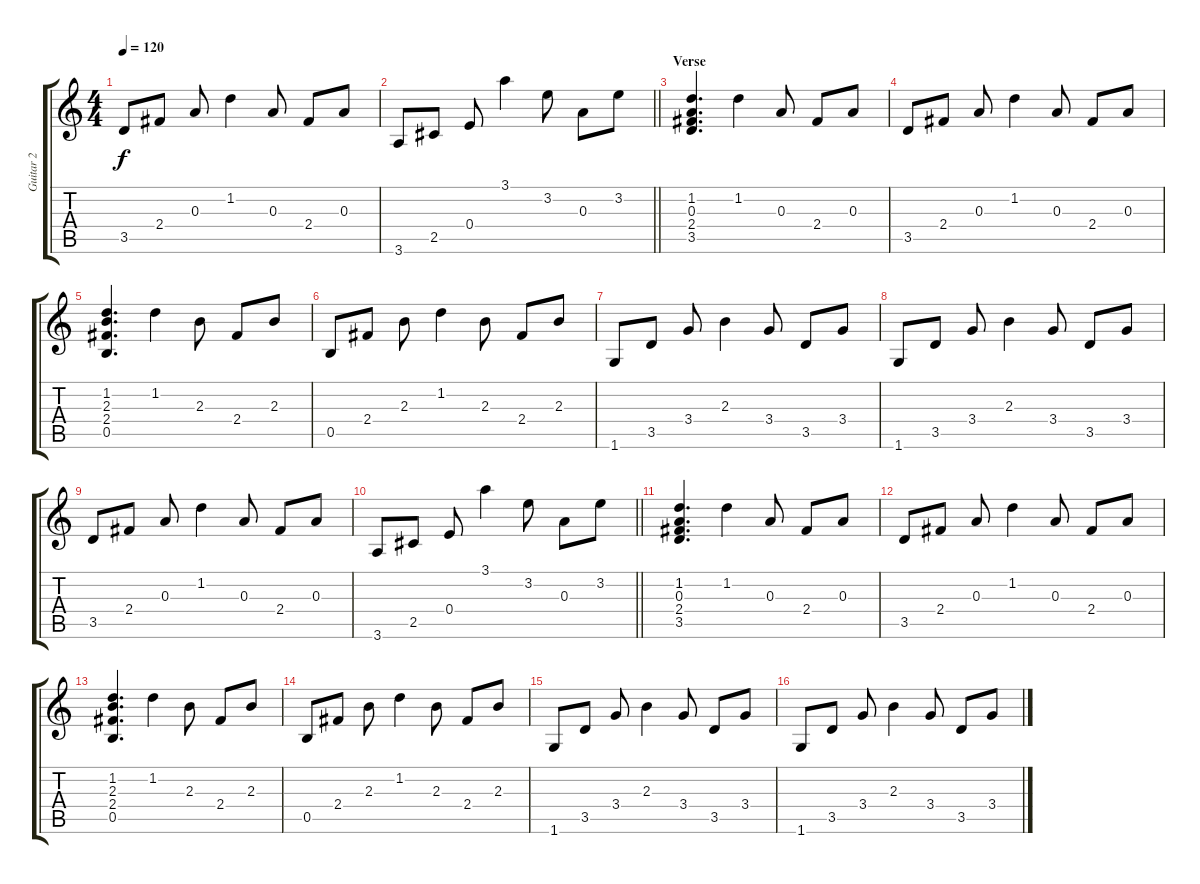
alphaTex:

\track ("Guitar 2" "Guitar 2") {instrument acousticguitarsteel}
\staff {score tabs}
\tuning (Gb4 Db4 A3 E3 B2 Gb2) {hide}
\ts (4 4)
\tempo 120
\clef g2
\ks c
3.5.8{dy f} 2.4.8 0.3.8 1.2.4 0.3.8 2.4.8 0.3.8 |
\barLineRight lightlight
3.6.8 2.5.8 0.4.8 3.1.4 3.2.8 0.3.8 3.2.8 |
\section ("" "Verse")
(1.2 0.3 2.4 3.5).4{d} 1.2.4 0.3.8 2.4.8 0.3.8 |
3.5.8 2.4.8 0.3.8 1.2.4 0.3.8 2.4.8 0.3.8 |
(1.2 2.3 2.4 0.5).4{d} 1.2.4 2.3.8 2.4.8 2.3.8 |
0.5.8 2.4.8 2.3.8 1.2.4 2.3.8 2.4.8 2.3.8 |
1.6.8 3.5.8 3.4.8 2.3.4 3.4.8 3.5.8 3.4.8 |
1.6.8 3.5.8 3.4.8 2.3.4 3.4.8 3.5.8 3.4.8 |
3.5.8 2.4.8 0.3.8 1.2.4 0.3.8 2.4.8 0.3.8 |
\barLineRight lightlight
3.6.8 2.5.8 0.4.8 3.1.4 3.2.8 0.3.8 3.2.8 |
(1.2 0.3 2.4 3.5).4{d} 1.2.4 0.3.8 2.4.8 0.3.8 |
3.5.8 2.4.8 0.3.8 1.2.4 0.3.8 2.4.8 0.3.8 |
(1.2 2.3 2.4 0.5).4{d} 1.2.4 2.3.8 2.4.8 2.3.8 |
0.5.8 2.4.8 2.3.8 1.2.4 2.3.8 2.4.8 2.3.8 |
1.6.8 3.5.8 3.4.8 2.3.4 3.4.8 3.5.8 3.4.8 |
1.6.8 3.5.8 3.4.8 2.3.4 3.4.8 3.5.8 3.4.8
